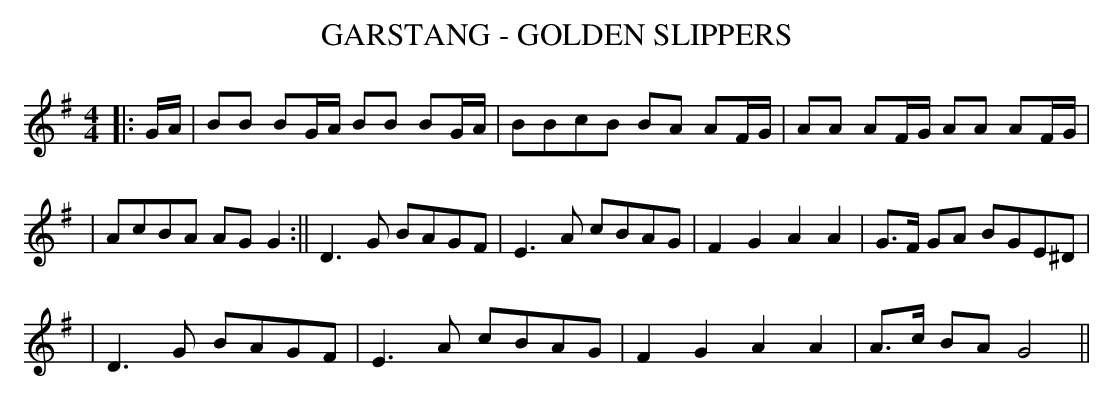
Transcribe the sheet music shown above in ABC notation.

X:1
T:GARSTANG - GOLDEN SLIPPERS
M:4/4
L:1/8
K:G
||:G/A/|BB BG/A/ BB BG/A/|BBcB BA AF/G/|AA AF/G/ AA AF/G/|
|AcBA AG G2:||D3G BAGF|E3A cBAG|F2G2A2A2|G>F GA BGE^D|
|D3G BAGF|E3A cBAG|F2G2A2A2|A>c BAG4||
